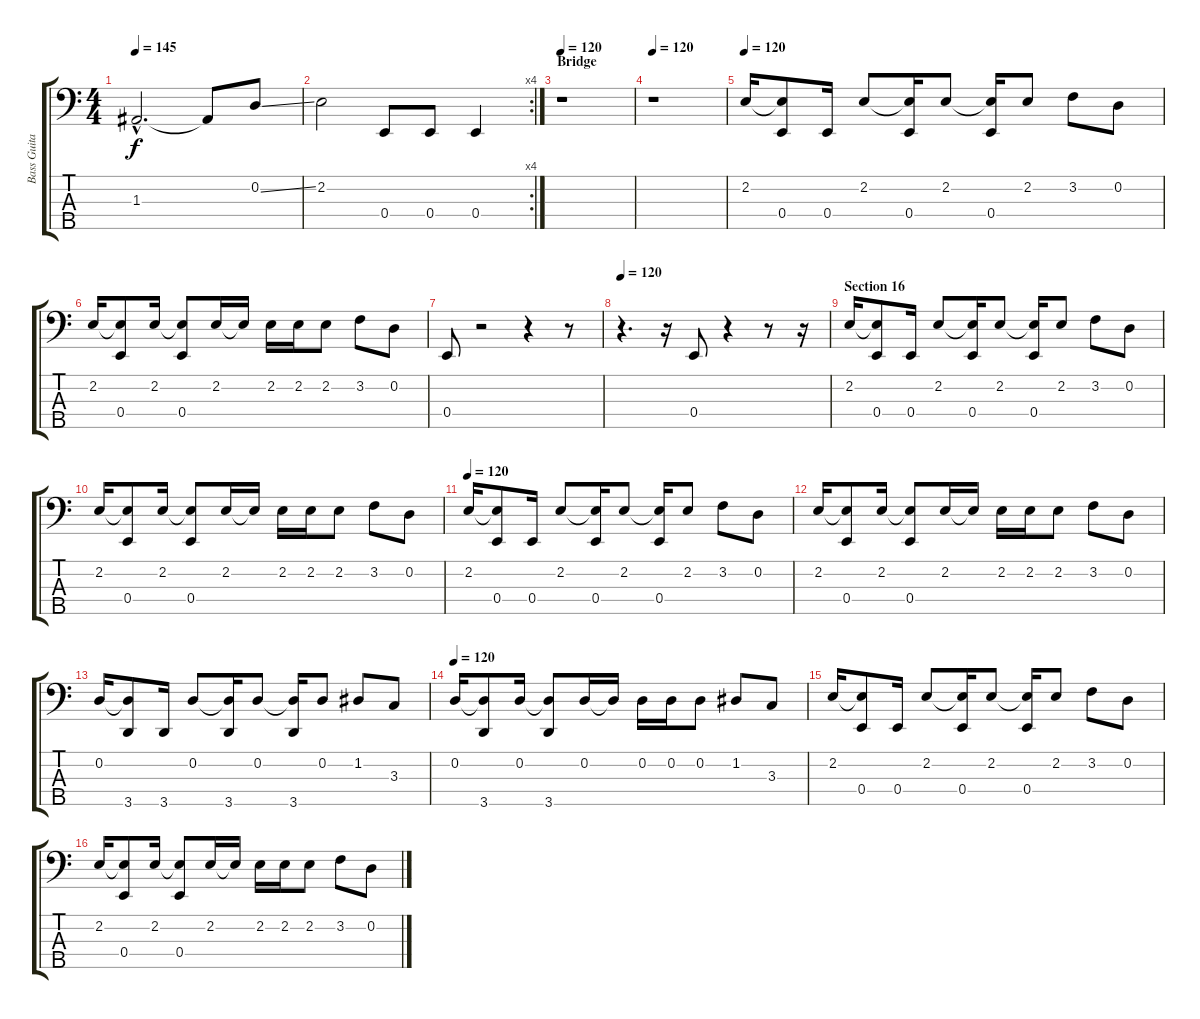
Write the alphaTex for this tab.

\track ("Bass Guitar" "Bass Guita") {instrument electricbassfinger}
\staff {score tabs}
\tuning (G2 D2 A1 E1 B0) {hide}
\ts (4 4)
\tempo 145
\clef f4
\ks c
1.3{hac}.2{d dy f} 1.3{t}.8 0.2{ss}.8 |
\rc 4
2.2.2 0.4.8 0.4.8 0.4.4 |
\section ("" "Bridge")
\tempo 120
r.1 |
\tempo 120
r.1 |
\tempo 120
2.2.16 (2.2{t} 0.4).8 0.4.16 2.2.8 (2.2{t} 0.4).16 2.2.8 (2.2{t} 0.4).16 2.2.8 3.2.8 0.2.8 |
2.2.16 (2.2{t} 0.4).8 2.2.16 (2.2{t} 0.4).8 2.2.16 2.2{t}.16 2.2.16 2.2.16 2.2.8 3.2.8 0.2.8 |
0.4.8 r.2 r.4 r.8 |
\tempo 120
r.4{d} r.16 0.4.8 r.4 r.8 r.16 |
\section ("" "Section 16")
2.2.16 (2.2{t} 0.4).8 0.4.16 2.2.8 (2.2{t} 0.4).16 2.2.8 (2.2{t} 0.4).16 2.2.8 3.2.8 0.2.8 |
2.2.16 (2.2{t} 0.4).8 2.2.16 (2.2{t} 0.4).8 2.2.16 2.2{t}.16 2.2.16 2.2.16 2.2.8 3.2.8 0.2.8 |
\tempo 120
2.2.16 (2.2{t} 0.4).8 0.4.16 2.2.8 (2.2{t} 0.4).16 2.2.8 (2.2{t} 0.4).16 2.2.8 3.2.8 0.2.8 |
2.2.16 (2.2{t} 0.4).8 2.2.16 (2.2{t} 0.4).8 2.2.16 2.2{t}.16 2.2.16 2.2.16 2.2.8 3.2.8 0.2.8 |
0.2.16 (0.2{t} 3.5).8 3.5.16 0.2.8 (0.2{t} 3.5).16 0.2.8 (0.2{t} 3.5).16 0.2.8 1.2.8 3.3.8 |
\tempo 120
0.2.16 (0.2{t} 3.5).8 0.2.16 (0.2{t} 3.5).8 0.2.16 0.2{t}.16 0.2.16 0.2.16 0.2.8 1.2.8 3.3.8 |
2.2.16 (2.2{t} 0.4).8 0.4.16 2.2.8 (2.2{t} 0.4).16 2.2.8 (2.2{t} 0.4).16 2.2.8 3.2.8 0.2.8 |
2.2.16 (2.2{t} 0.4).8 2.2.16 (2.2{t} 0.4).8 2.2.16 2.2{t}.16 2.2.16 2.2.16 2.2.8 3.2.8 0.2.8
